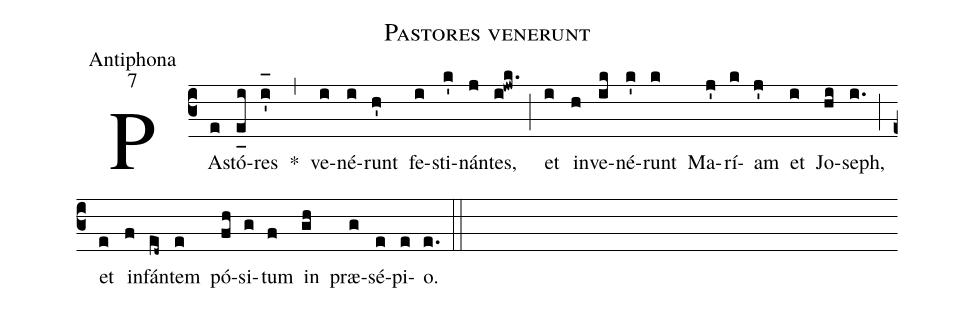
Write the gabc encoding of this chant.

name:Pastores venerunt;
office-part:Antiphona;
mode:7;
%%
(c3) PA(e)stó(e_[uh:l]i)res(i'_[oh:h]) *(,) ve(i)né(i)runt(h') fe(i)sti(k')nán(j)tes,(i!jwk.) (;) et(i) in(h)ve(ik)né(k')runt(k) Ma(j')rí(k)am(j') et(i) Jo(hi)seph,(i.) (;) et(e) in(f)fán(ed~)tem(e) pó(fh)si(g)tum(f) in(gh) præ(g)sé(e)pi(e)o.(e.) (::)

%<eu>E(i) u(i) o(j) u(i) a(h) e.</eu>(gi..) (::)
